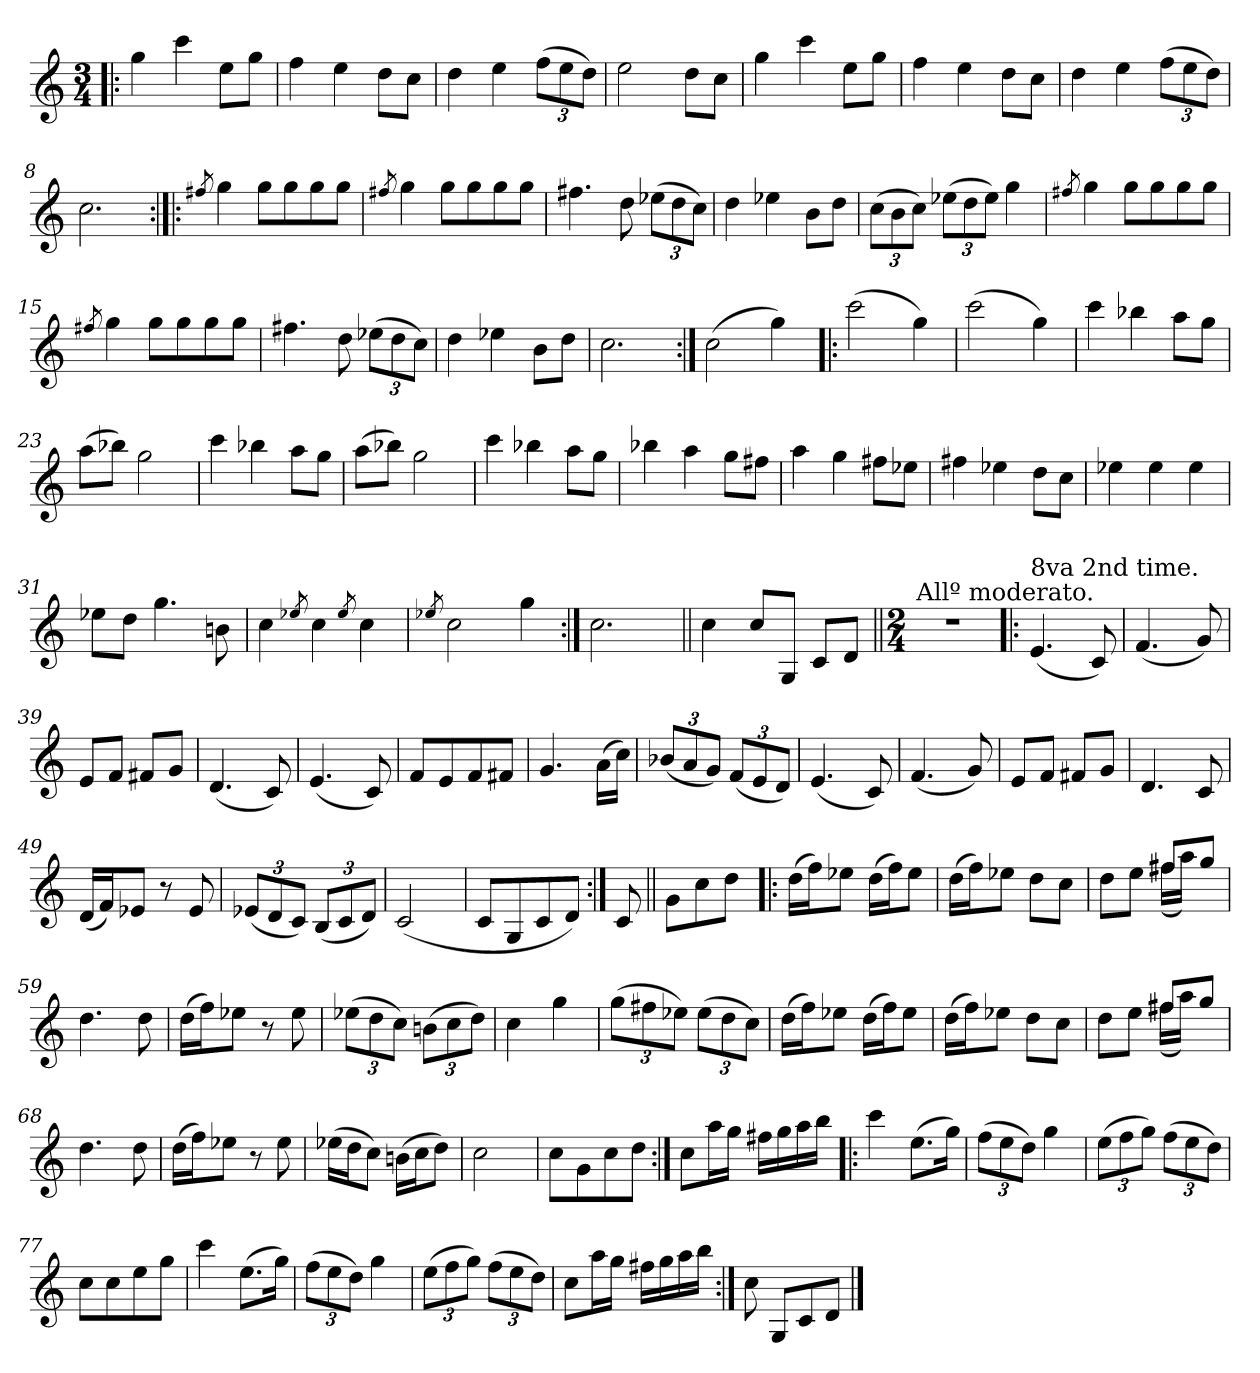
**kern
*part1
*staff1
*k[]
*C:
*M3/4
=1!|:
4gg
4ccc
8eeL
8ggJ
=2
4ff
4ee
8ddL
8ccJ
=3
4dd
4ee
(12ffL
12ee
12ddJ)
=4
2ee
8ddL
8ccJ
=5
4gg
4ccc
8eeL
8ggJ
!!LO:LB:g=z
=6
4ff
4ee
8ddL
8ccJ
=7
4dd
4ee
(12ffL
12ee
12ddJ)
=8
2.cc
=9:|!|:
8qff#X
4gg
8ggL
8gg
8gg
8ggJ
=10
8qff#X
4gg
8ggL
8gg
8gg
8ggJ
!!LO:LB:g=z
=11
4.ff#X
8dd
(12ee-XL
12dd
12ccJ)
=12
4dd
4ee-X
8bL
8ddJ
=13
(12ccL
12b
12ccJ)
(12ee-XL
12dd
12ee-J)
4gg
=14
8qff#X
4gg
8ggL
8gg
8gg
8ggJ
=15
8qff#X
4gg
8ggL
8gg
8gg
8ggJ
!!LO:LB:g=z
=16
4.ff#X
8dd
(12ee-XL
12dd
12ccJ)
=17
4dd
4ee-X
8bL
8ddJ
=18
2.cc
=19:|!
(2cc
4gg)
=20!|:
(2ccc
4gg)
=21
(2ccc
4gg)
=22
4ccc
4bb-X
8aaL
8ggJ
!!LO:LB:g=z
=23
(8aaL
8bb-XJ)
2gg
=24
4ccc
4bb-X
8aaL
8ggJ
=25
(8aaL
8bb-XJ)
2gg
=26
4ccc
4bb-X
8aaL
8ggJ
=27
4bb-X
4aa
8ggL
8ff#XJ
=28
4aa
4gg
8ff#XL
8ee-XJ
!!LO:LB:g=z
=29
4ff#X
4ee-X
8ddL
8ccJ
=30
4ee-X
4ee-
4ee-
=31
8ee-XL
8ddJ
4.gg
8bn
=32
4cc
8qee-X
4cc
8qee-
4cc
=33
8qee-X
2cc
4gg
=34:|!
2.cc
=35||
4cc
8ccL
8GJ
8cL
8dJ
!!LO:LB:g=z
=36||
*M2/4
!LO:TX:a:t=Allº moderato.
2r
=37!|:
!LO:TX:a:t=8va 2nd time.
(4.e
8c)
=38
(4.f
8g)
=39
8eL
8fJ
8f#XL
8gJ
=40
(4.d
8c)
=41
(4.e
8c)
=42
8fL
8e
8f
8f#XJ
=43
4.g
(16aL
16ccJ)
!!LO:LB:g=z
=44
(12b-XL
12a
12gJ)
(12fL
12e
12dJ)
=45
(4.e
8c)
=46
(4.f
8g)
=47
8eL
8fJ
8f#XL
8gJ
=48
4.d
8c
=49
(16dL
16f)
8e-XJ
8r
8e-
=50
(12e-XL
12d
12cJ)
(12BL
12c
12dJ)
!!LO:LB:g=z
=51
(2c
=52
8cL
8G
8c
8dJ)
=53:|!
8c
=54||
8gL
8cc
8ddJ
=55!|:
(16ddL
16ff)
8ee-XJ
(16ddL
16ff)
8ee-J
=56
(16ddL
16ff)
8ee-XJ
8ddL
8ccJ
=57
*^
8ddL	4ryy
8eeJ	.
8ff#XL	(16ff#XL
.	16aaJ)
8ggJ	8ryy
*v	*v
!!LO:LB:g=z
=59
4.dd
8dd
=60
(16ddL
16ff)
8ee-XJ
8r
8ee-
=61
(12ee-XL
12dd
12ccJ)
(12bnL
12cc
12ddJ)
=62
4cc
4gg
=63
(12ggL
12ff#X
12ee-XJ)
(12ee-L
12dd
12ccJ)
=64
(16ddL
16ff)
8ee-XJ
(16ddL
16ff)
8ee-J
!!LO:LB:g=z
=65
(16ddL
16ff)
8ee-XJ
8ddL
8ccJ
=66
*^
8ddL	4ryy
8eeJ	.
8ff#XL	(16ff#XL
.	16aaJ)
8ggJ	8ryy
*v	*v
=68
4.dd
8dd
=69
(16ddL
16ff)
8ee-XJ
8r
8ee-
=70
(16ee-XL
16dd
8ccJ)
(16bnL
16cc
8ddJ)
=71
2cc
!!LO:LB:g=z
=72
8ccL
8g
8cc
8ddJ
=73:|!
8ccL
16aa
16ggJ
16ff#XL
16gg
16aa
16bbJ
=74!|:
4ccc
(8.eeL
16ggJ)
=75
(12ffL
12ee
12ddJ)
4gg
=76
(12eeL
12ff
12ggJ)
(12ffL
12ee
12ddJ)
!!LO:LB:g=z
=77
8ccL
8cc
8ee
8ggJ
=78
4ccc
(8.eeL
16ggJ)
=79
(12ffL
12ee
12ddJ)
4gg
=80
(12eeL
12ff
12ggJ)
(12ffL
12ee
12ddJ)
=81
8ccL
16aa
16ggJ
16ff#XL
16gg
16aa
16bbJ
=82:|!
8cc
8GL
8c
8dJ
==
*-
